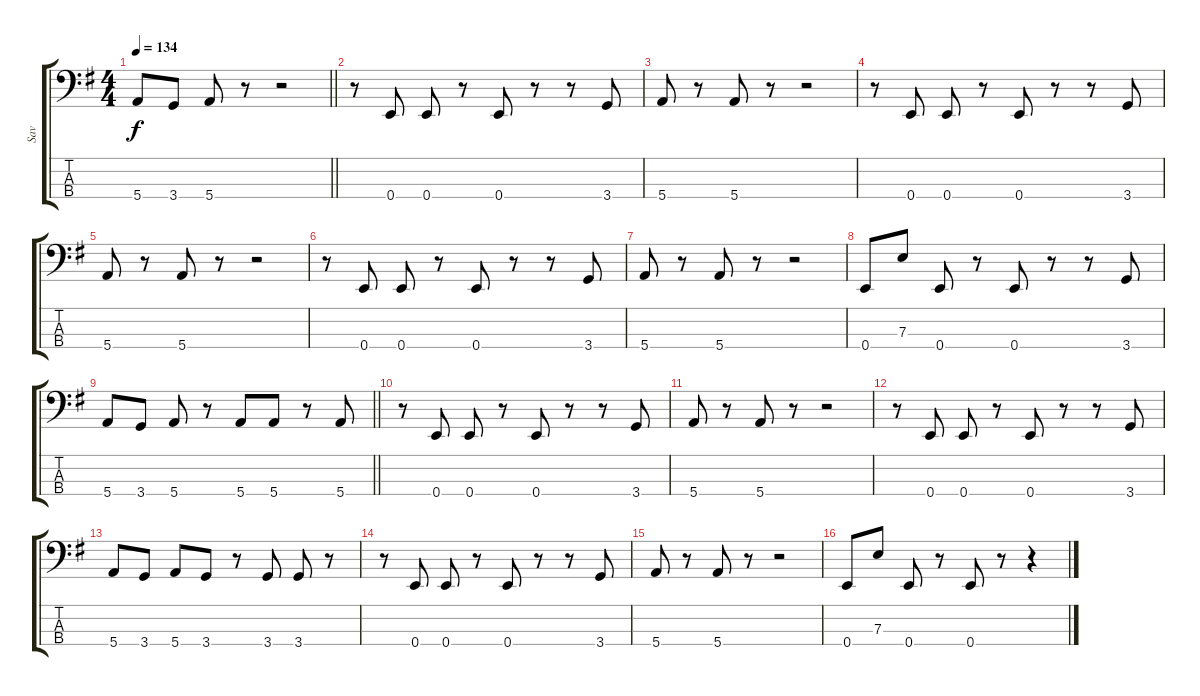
\track ("Sav" "Sav") {instrument electricbasspick}
\staff {score tabs}
\tuning (G2 D2 A1 E1) {hide}
\ts (4 4)
\tempo 134
\clef f4
\barLineRight lightlight
\ks g
5.4.8{dy f} 3.4.8 5.4.8 r.8 r.2 |
r.8 0.4.8 0.4.8 r.8 0.4.8 r.8 r.8 3.4.8 |
5.4.8 r.8 5.4.8 r.8 r.2 |
r.8 0.4.8 0.4.8 r.8 0.4.8 r.8 r.8 3.4.8 |
5.4.8 r.8 5.4.8 r.8 r.2 |
r.8 0.4.8 0.4.8 r.8 0.4.8 r.8 r.8 3.4.8 |
5.4.8 r.8 5.4.8 r.8 r.2 |
0.4.8 7.3.8 0.4.8 r.8 0.4.8 r.8 r.8 3.4.8 |
\barLineRight lightlight
5.4.8 3.4.8 5.4.8 r.8 5.4.8 5.4.8 r.8 5.4.8 |
r.8 0.4.8 0.4.8 r.8 0.4.8 r.8 r.8 3.4.8 |
5.4.8 r.8 5.4.8 r.8 r.2 |
r.8 0.4.8 0.4.8 r.8 0.4.8 r.8 r.8 3.4.8 |
5.4.8 3.4.8 5.4.8 3.4.8 r.8 3.4.8 3.4.8 r.8 |
r.8 0.4.8 0.4.8 r.8 0.4.8 r.8 r.8 3.4.8 |
5.4.8 r.8 5.4.8 r.8 r.2 |
0.4.8 7.3.8 0.4.8 r.8 0.4.8 r.8 r.4
